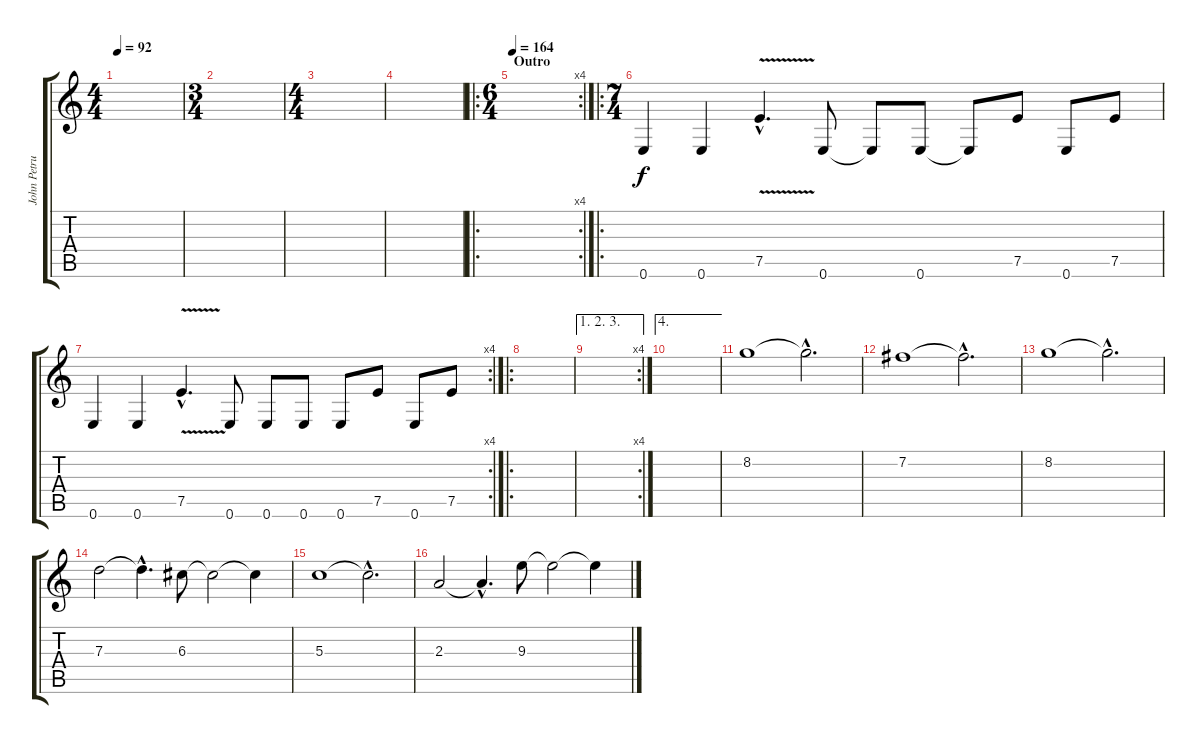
\track ("John Petrucci" "John Petru") {instrument distortionguitar}
\staff {score tabs}
\tuning (E4 B3 G3 D3 A2 E2) {hide}
\ts (4 4)
\tempo 92
\clef g2
\ks c
|
\ts (3 4)
|
\ts (4 4)
|
|
\ro
\rc 4
\ts (6 4)
\section ("" "Outro")
\tempo 164
|
\ro
\ts (7 4)
0.6.4{dy f} 0.6.4 7.5{v hac}.4{d} 0.6.8 0.6{t}.8 0.6.8 0.6{t}.8 7.5.8 0.6.8 7.5.8 |
\rc 4
0.6.4 0.6.4 7.5{v hac}.4{d} 0.6.8 0.6.8 0.6.8 0.6.8 7.5.8 0.6.8 7.5.8 |
\ro
|
\ae (1 2 3)
\rc 4
|
\ae 4
|
8.2.1 8.2{hac t}.2{d} |
7.2.1 7.2{hac t}.2{d} |
8.2.1 8.2{hac t}.2{d} |
7.3.2 7.3{hac t}.4{d} 6.3.8 6.3{t}.2 6.3{t}.4 |
5.3.1 5.3{hac t}.2{d} |
2.3.2 2.3{hac t}.4{d} 9.3.8 9.3{t}.2 9.3{t}.4
